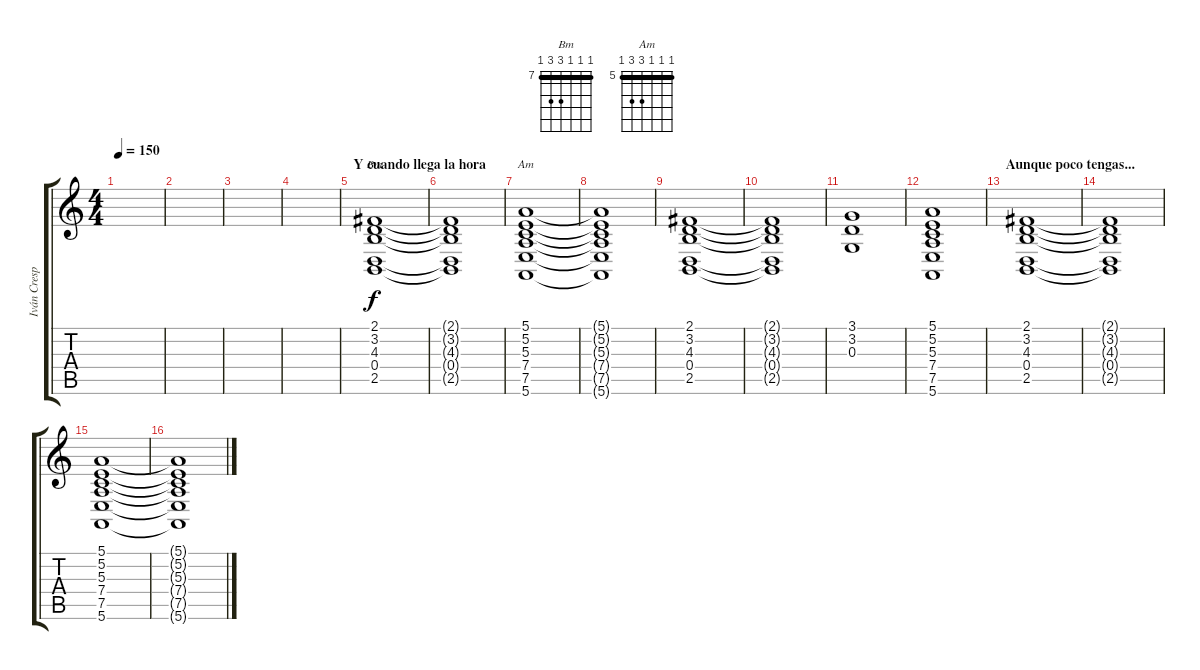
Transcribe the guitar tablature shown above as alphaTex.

\track ("Iván Crespo" "Iván Cresp") {instrument stringensemble1}
\staff {score tabs}
\tuning (E4 B3 G3 D3 A2 E2) {hide}
\chord ("Bm" 7 7 7 9 9 7) {firstfret 7 barre 7}
\chord ("Am" 5 5 5 7 7 5) {firstfret 5 barre 5}
\ts (4 4)
\tempo 150
\clef g2
\ks c
|
|
|
|
\section ("" "Y cuando llega la hora")
(2.1 3.2 4.3 0.4 2.5).1{ch "Bm"} |
(2.1{t} 3.2{t} 4.3{t} 0.4{t} 2.5{t}).1 |
(5.1 5.2 5.3 7.4 7.5 5.6).1{ch "Am"} |
(5.1{t} 5.2{t} 5.3{t} 7.4{t} 7.5{t} 5.6{t}).1 |
(2.1 3.2 4.3 0.4 2.5).1 |
(2.1{t} 3.2{t} 4.3{t} 0.4{t} 2.5{t}).1 |
(3.1 3.2 0.3).1 |
(5.1 5.2 5.3 7.4 7.5 5.6).1 |
\section ("" "Aunque poco tengas...")
(2.1 3.2 4.3 0.4 2.5).1 |
(2.1{t} 3.2{t} 4.3{t} 0.4{t} 2.5{t}).1 |
(5.1 5.2 5.3 7.4 7.5 5.6).1 |
(5.1{t} 5.2{t} 5.3{t} 7.4{t} 7.5{t} 5.6{t}).1
